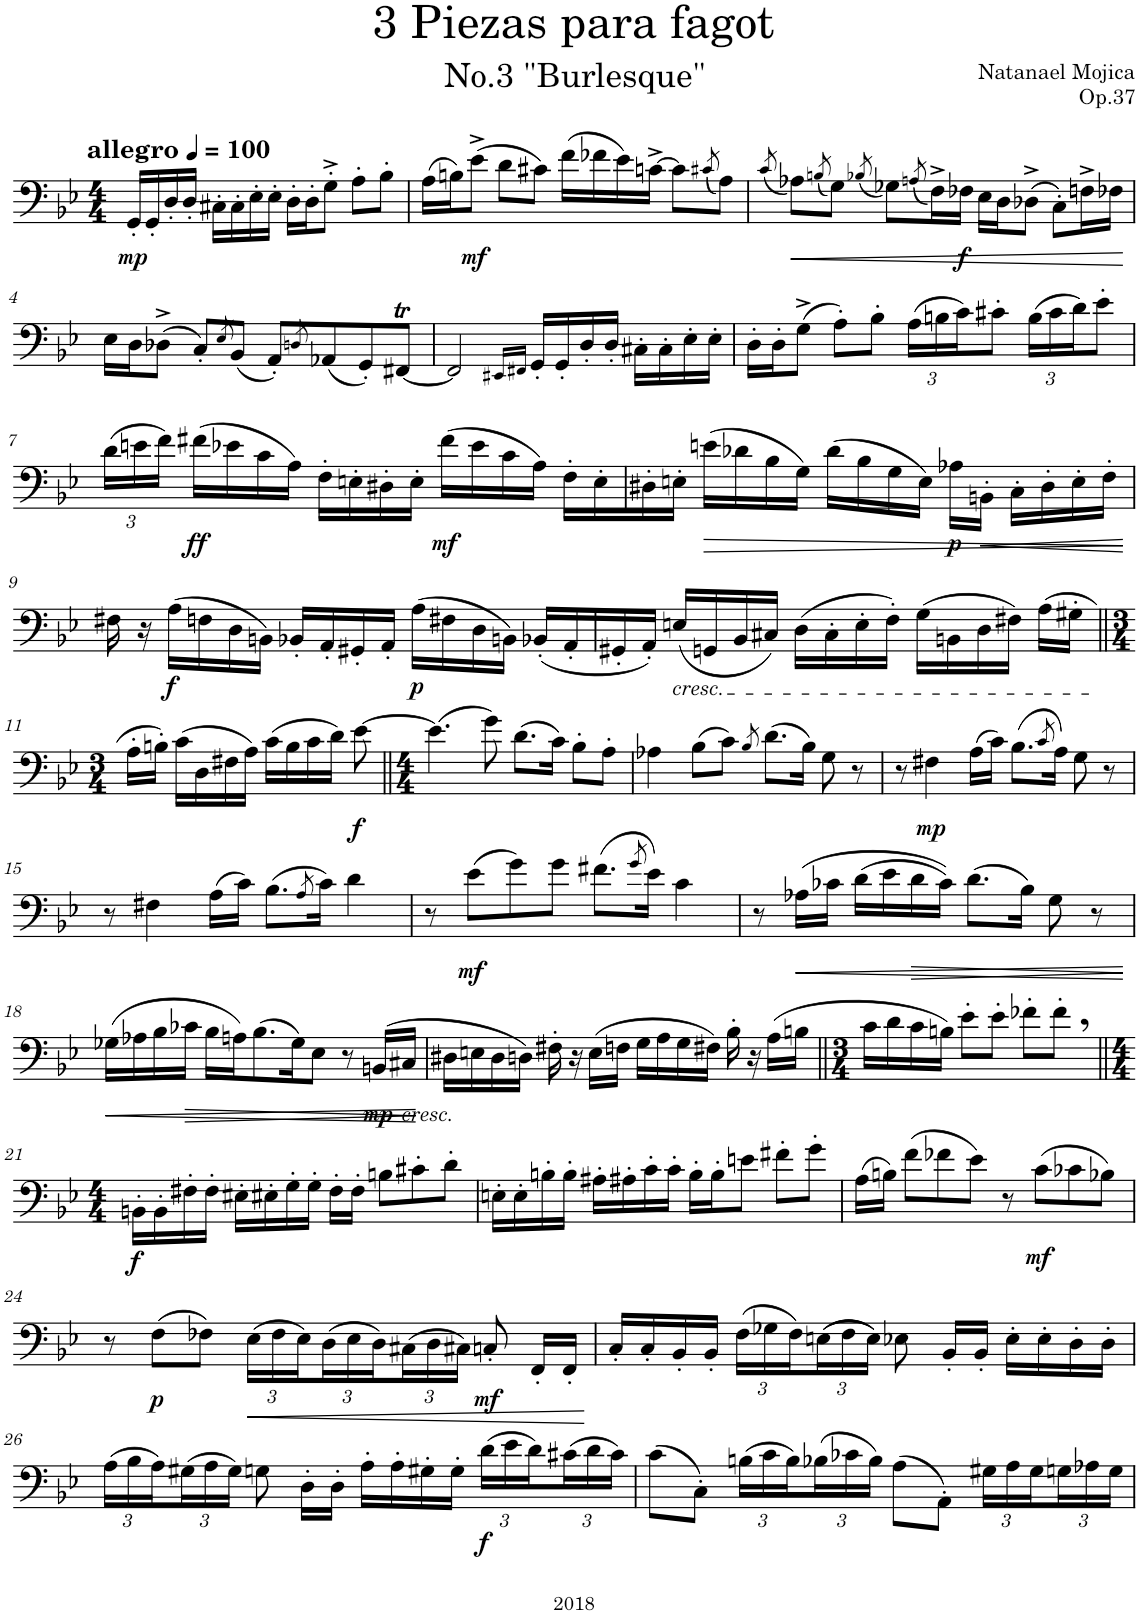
**kern	**dynam
*part1	*part1
*staff1	*staff1
*I"Bassoon	*
*I'Bsn.	*
*clefF4	*
*k[b-e-]	*
*M4/4	*
*MM100	*
=1	=1
!LO:TX:a:B:t=allegro	!
!	!LO:DY:b
16GG'/LL	mp
16GG'/	.
16D'/	.
16D'/JJ	.
16C#X'\LL	.
16C#'\	.
16E-'\	.
16E-'\JJ	.
16D'\LL	.
16D'\J	.
8G'^\J	.
8A'\L	.
8B-'\J	.
=2	=2
(16A\LL	.
16Bn\J)	.
!	!LO:DY:b
(8e-^\J	mf
8d\L	.
8c#X\J)	.
(16f\LL	.
16f-X\	.
16e-\)	.
[16cn^\JJ	.
8c\L]	.
(8qc#X/	.
8A\J)	.
=3	=3
(8qc/	.
8A-X\L)	.
(8qBn/	.
8G\J)	.
(8qB-X/	.
8G-X\L)	.
(8qAn/	.
16F^\L)	.
!	!LO:DY:b
16F-X\JJ	f
16E-\LL	.
16D\J	.
(8D-X^\J	.
8C'\L)	.
16Fn^\L	.
16F-X\JJ	.
!!LO:LB:g=z
=4	=4
16E-\LL	.
16D\J	.
(8D-X^\J	.
8C'/L)	.
8qE-/	.
(8BB-/J	.
8AA'/L)	.
8qDn/	.
(8AA-X/	.
8GG'/)	.
[8FF#Xt/J	.
=5	=5
2FF#/]	.
16qEE#X/LL	.
16qFF#X/JJ	.
16GG'/LL	.
16GG'/	.
16D'/	.
16D'/JJ	.
16C#X'\LL	.
16C#'\	.
16E-'\	.
16E-'\JJ	.
=6	=6
16D'\LL	.
16D'\J	.
(8G^\J	.
8A'\L)	.
8B-'\J	.
*Xbrackettup	*
(24A\LL	.
24Bn\	.
24c\J)	.
8c#X'\J	.
(24B\LL	.
24c#\	.
24d\J)	.
8e-'\J	.
!!LO:LB:g=z
=7	=7
(24d\LL	.
24en\	.
24f\JJ)	.
!	!LO:DY:b
(16f#X\LL	ff
16e-X\	.
16c\	.
16A\JJ)	.
16F'\LL	.
16En'\	.
16D#X'\	.
16E'\JJ	.
!	!LO:DY:b
(16f#\LL	mf
16e-\	.
16c\	.
16A\JJ)	.
16F'\LL	.
16E'\	.
=8	=8
16D#X'\	.
16En'\JJ	.
!	!LO:HP:b
(16en\LL	>
16d-X\	.
16B-\	.
16G\JJ)	.
(16d-\LL	.
16B-\	.
16G\	.
16E\JJ)	.
!	!LO:DY:b
16A-X\LL	p
!	!LO:HP:b
16BBn'\JJ	<
16C'\LL	.
16D#'\	.
16E'\	.
16F'\JJ	.
.	] [
!!LO:LB:g=z
=9	=9
16F#X\	.
16r	.
!	!LO:DY:b
(16A\LL	f
16Fn\	.
16D\	.
16BBn\JJ)	.
16BB-X'/LL	.
16AA'/	.
16GG#X'/	.
16AA'/JJ	.
!	!LO:DY:b
(16A\LL	p
16F#X\	.
16D\	.
16BBn\JJ)	.
(16BB-X'/LL	.
16AA'/	.
=10	=10
16GG#X'/	.
16AA'/JJ)	.
!LO:TX:b:i:t=cresc.	!
(16En/LL	.
16GGn/	.
16BB-/	.
16C#X/JJ)	.
(16D\LL	.
16C#'\	.
16E'\	.
16F'\JJ)	.
(16G\LL	.
16BBn\	.
16D\	.
16F#X\JJ)	.
(16A\LL	.
16G#X'\JJ	.
!!LO:LB:g=z
=11||	=11||
*M3/4	*
16A'\LL	.
16Bn'\JJ)	.
(16c\LL	.
16D\	.
16F#X\	.
16A\JJ)	.
(16c\LL	.
16B\	.
16c\	.
16d\JJ)	.
!	!LO:DY:b
[8e-\	f
=12||	=12||
*M4/4	*
(4.e-\]	.
8g\)	.
(8.d\L	.
16c\Jk)	.
8B-'\L	.
8A'\J	.
=13	=13
4A-X\	.
(8B-\L	.
8c\J)	.
8qB-/	.
(8.d\L	.
16B-\Jk)	.
8G\	.
8r	.
=14	=14
8r	.
!	!LO:DY:b
4F#X\	mp
(16A\LL	.
16c\JJ)	.
(8.B-\L	.
8qc/	.
16A\Jk)	.
8G\	.
8r	.
!!LO:LB:g=z
=15	=15
8r	.
4F#X\	.
(16A\LL	.
16c\JJ)	.
(8.B-\L	.
8qA/	.
16c\Jk)	.
4d\	.
=16	=16
8r	.
!	!LO:DY:b
(8e-\L	mf
8g\)	.
8g\J	.
(8.f#X\L	.
8qg/	.
16e-\Jk)	.
4c\	.
=17	=17
8r	.
!	!LO:HP:b
(16A-X\LL	<
16c-X\JJ	.
(16d\LL	.
16e-\	.
!	!LO:HP:b
16d\	>
16c-\JJ))	.
(8.d\L	.
16B-\Jk)	.
8G\	.
8r	.
.	[ ]
!!LO:LB:g=z
=18	=18
!	!LO:HP:b
(16G-X\LL	<
16A-X\	.
16B-\	.
!	!LO:HP:b
16c-X\JJ	>
16B-\LL	.
16An\J)	.
(8.B-\	.
16G-\K)	.
8E-\J	.
8r	.
!	!LO:DY:b
(16BBn/LL	mp
!LO:TX:b:i:t=cresc.	!
16C#X/JJ	.
.	[ ]
=19	=19
16D#X\LL	.
16En\	.
16D#\	.
16Dn\JJ)	.
16F#X'\	.
16r	.
(16E\LL	.
16Fn\JJ	.
16G\LL	.
16A\	.
16G\	.
16F#X\JJ)	.
16B-'\	.
16r	.
(16A\LL	.
16Bn\JJ	.
=20||	=20||
*M3/4	*
16c\LL	.
16d\	.
16c\	.
16Bn\JJ)	.
8e-'\L	.
8e-'\J	.
8f-X'\L	.
8f-',\J	.
!!LO:LB:g=z
=21||	=21||
*M4/4	*
!	!LO:DY:b
16BBn'\LL	f
16BB'\	.
16F#X'\	.
16F#'\JJ	.
16E#X'\LL	.
16E#X'\	.
16G'\	.
16G'\JJ	.
16F#'\LL	.
16F#'\JJ	.
8Bn\L	.
8c#X'\	.
8d'\J	.
=22	=22
16En'\LL	.
16E'\	.
16Bn'\	.
16B'\JJ	.
16A#X'\LL	.
16A#X'\	.
16c'\	.
16c'\JJ	.
16B'\LL	.
16B'\J	.
8en\J	.
8f#X'\L	.
8g'\J	.
=23	=23
(16A\LL	.
16Bn\JJ)	.
(8f\L	.
8f-X\	.
8e-\J)	.
8r	.
!	!LO:DY:b
(8c\L	mf
8c-X\	.
8B-X\J)	.
!!LO:LB:g=z
=24	=24
8r	.
!	!LO:DY:b
(8F\L	p
8F-X\J)	.
!	!LO:HP:b
(24E-\LL	<
24F-\	.
24E-\J)	.
(24D\L	.
24E-\	.
24D\)	.
(24C#X\	.
24D\	.
24C#X\JJ)	.
!	!LO:DY:b
8Cn'/	mf
16FF'/LL	.
16FF'/JJ	.
.	[
=25	=25
16C'/LL	.
16C'/	.
16BB-'/	.
16BB-'/JJ	.
(24F\LL	.
24G-X\	.
24F\J)	.
((24En\L	.
24F\	.
24E\JJ))	.
8E-X\	.
16BB-'/LL	.
16BB-'/JJ	.
16E-'\LL	.
16E-'\	.
16D'\	.
16D'\JJ	.
!!LO:LB:g=z
=26	=26
(24A\LL	.
24B-\	.
24A\)	.
(24G#X\	.
24A\	.
24G#\JJ)	.
8Gn\	.
16D'\LL	.
16D'\JJ	.
16A'\LL	.
16A'\	.
16G#X'\	.
16G#'\JJ	.
!	!LO:DY:b
(24d\LL	f
24e-\	.
24d\J)	.
(24c#X\L	.
24d\	.
24c#\JJ)	.
=27	=27
(8c\L	.
8C'\J)	.
(24Bn\LL	.
24c\	.
24B\)	.
(24B-X\	.
24c-X\	.
24B-\JJ)	.
(8A\L	.
8AA'\J)	.
24G#X\LL	.
24A\	.
24G#\	.
24Gn\	.
24A-X\	.
24G\JJ	.
=	=
*-	*-
